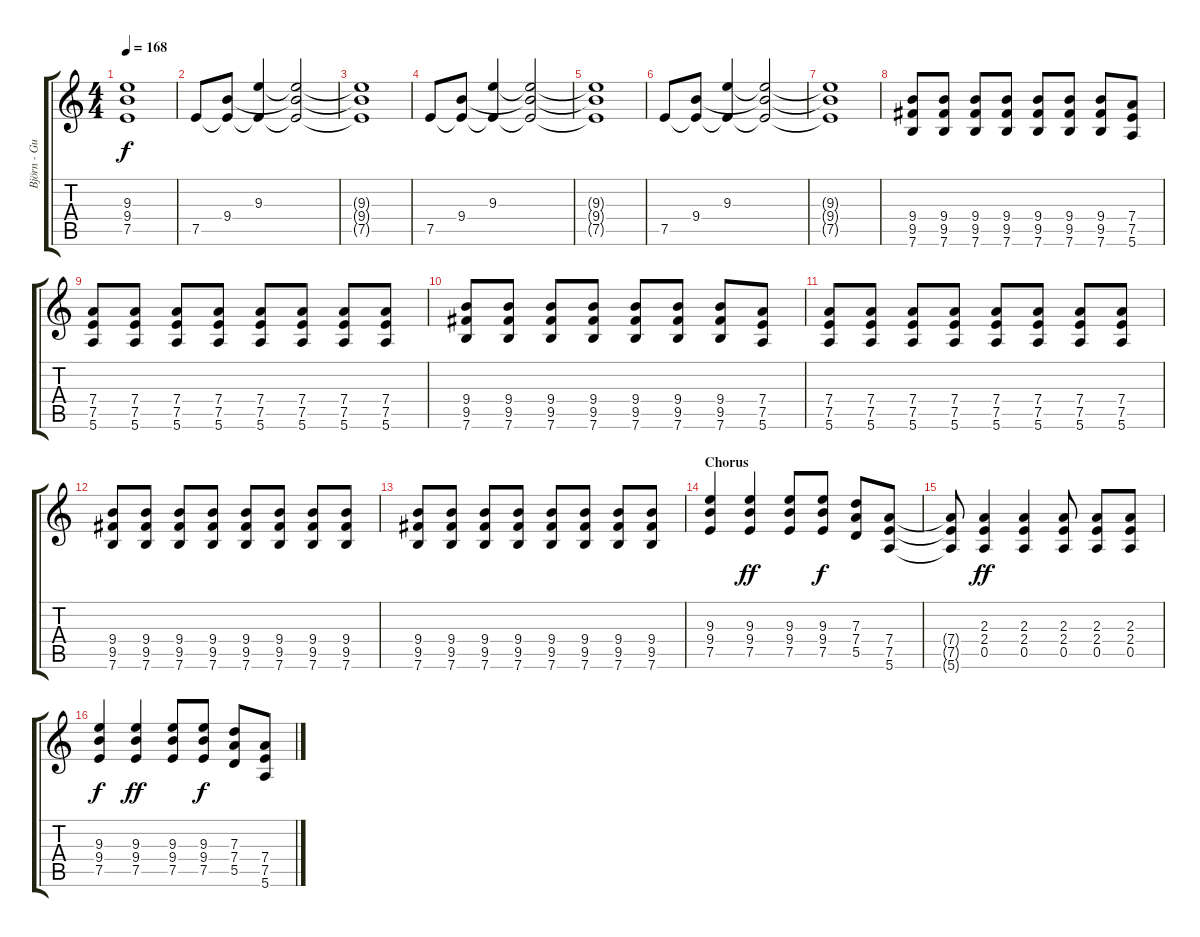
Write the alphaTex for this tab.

\track ("Björn - Guitar 2" "Björn - Gu") {instrument distortionguitar}
\staff {score tabs}
\tuning (E4 B3 G3 D3 A2 E2) {hide}
\ts (4 4)
\tempo 168
\clef g2
\ks c
(9.3{t} 9.4{t} 7.5{t}).1{dy f} |
7.5.8{volume 13} (9.4 7.5{t}).8 (9.3 7.5{t}).4 (9.3{t} 9.4{t} 7.5{t}).2{volume 6} |
(9.3{t} 9.4{t} 7.5{t}).1 |
7.5.8{volume 13} (9.4 7.5{t}).8 (9.3 7.5{t}).4 (9.3{t} 9.4{t} 7.5{t}).2{volume 6} |
(9.3{t} 9.4{t} 7.5{t}).1 |
7.5.8{volume 13} (9.4 7.5{t}).8 (9.3 7.5{t}).4 (9.3{t} 9.4{t} 7.5{t}).2{volume 6} |
(9.3{t} 9.4{t} 7.5{t}).1 |
(9.4 9.5 7.6).8{volume 14} (9.4 9.5 7.6).8 (9.4 9.5 7.6).8 (9.4 9.5 7.6).8 (9.4 9.5 7.6).8 (9.4 9.5 7.6).8 (9.4 9.5 7.6).8 (7.4 7.5 5.6).8 |
(7.4 7.5 5.6).8 (7.4 7.5 5.6).8 (7.4 7.5 5.6).8 (7.4 7.5 5.6).8 (7.4 7.5 5.6).8 (7.4 7.5 5.6).8 (7.4 7.5 5.6).8 (7.4 7.5 5.6).8 |
(9.4 9.5 7.6).8 (9.4 9.5 7.6).8 (9.4 9.5 7.6).8 (9.4 9.5 7.6).8 (9.4 9.5 7.6).8 (9.4 9.5 7.6).8 (9.4 9.5 7.6).8 (7.4 7.5 5.6).8 |
(7.4 7.5 5.6).8 (7.4 7.5 5.6).8 (7.4 7.5 5.6).8 (7.4 7.5 5.6).8 (7.4 7.5 5.6).8 (7.4 7.5 5.6).8 (7.4 7.5 5.6).8 (7.4 7.5 5.6).8 |
(9.4 9.5 7.6).8{volume 14} (9.4 9.5 7.6).8 (9.4 9.5 7.6).8 (9.4 9.5 7.6).8 (9.4 9.5 7.6).8 (9.4 9.5 7.6).8 (9.4 9.5 7.6).8 (9.4 9.5 7.6).8 |
(9.4 9.5 7.6).8 (9.4 9.5 7.6).8 (9.4 9.5 7.6).8 (9.4 9.5 7.6).8 (9.4 9.5 7.6).8 (9.4 9.5 7.6).8 (9.4 9.5 7.6).8 (9.4 9.5 7.6).8 |
\section ("" "Chorus")
(9.3 9.4 7.5).4 (9.3 9.4 7.5).4{dy ff} (9.3 9.4 7.5).8 (9.3 9.4 7.5).8{dy f} (7.3 7.4 5.5).8 (7.4 7.5 5.6).8 |
(7.4{t} 7.5{t} 5.6{t}).8 (2.3 2.4 0.5).4{dy ff} (2.3 2.4 0.5).4 (2.3 2.4 0.5).8 (2.3 2.4 0.5).8 (2.3 2.4 0.5).8 |
(9.3 9.4 7.5).4{dy f} (9.3 9.4 7.5).4{dy ff} (9.3 9.4 7.5).8 (9.3 9.4 7.5).8{dy f} (7.3 7.4 5.5).8 (7.4 7.5 5.6).8
